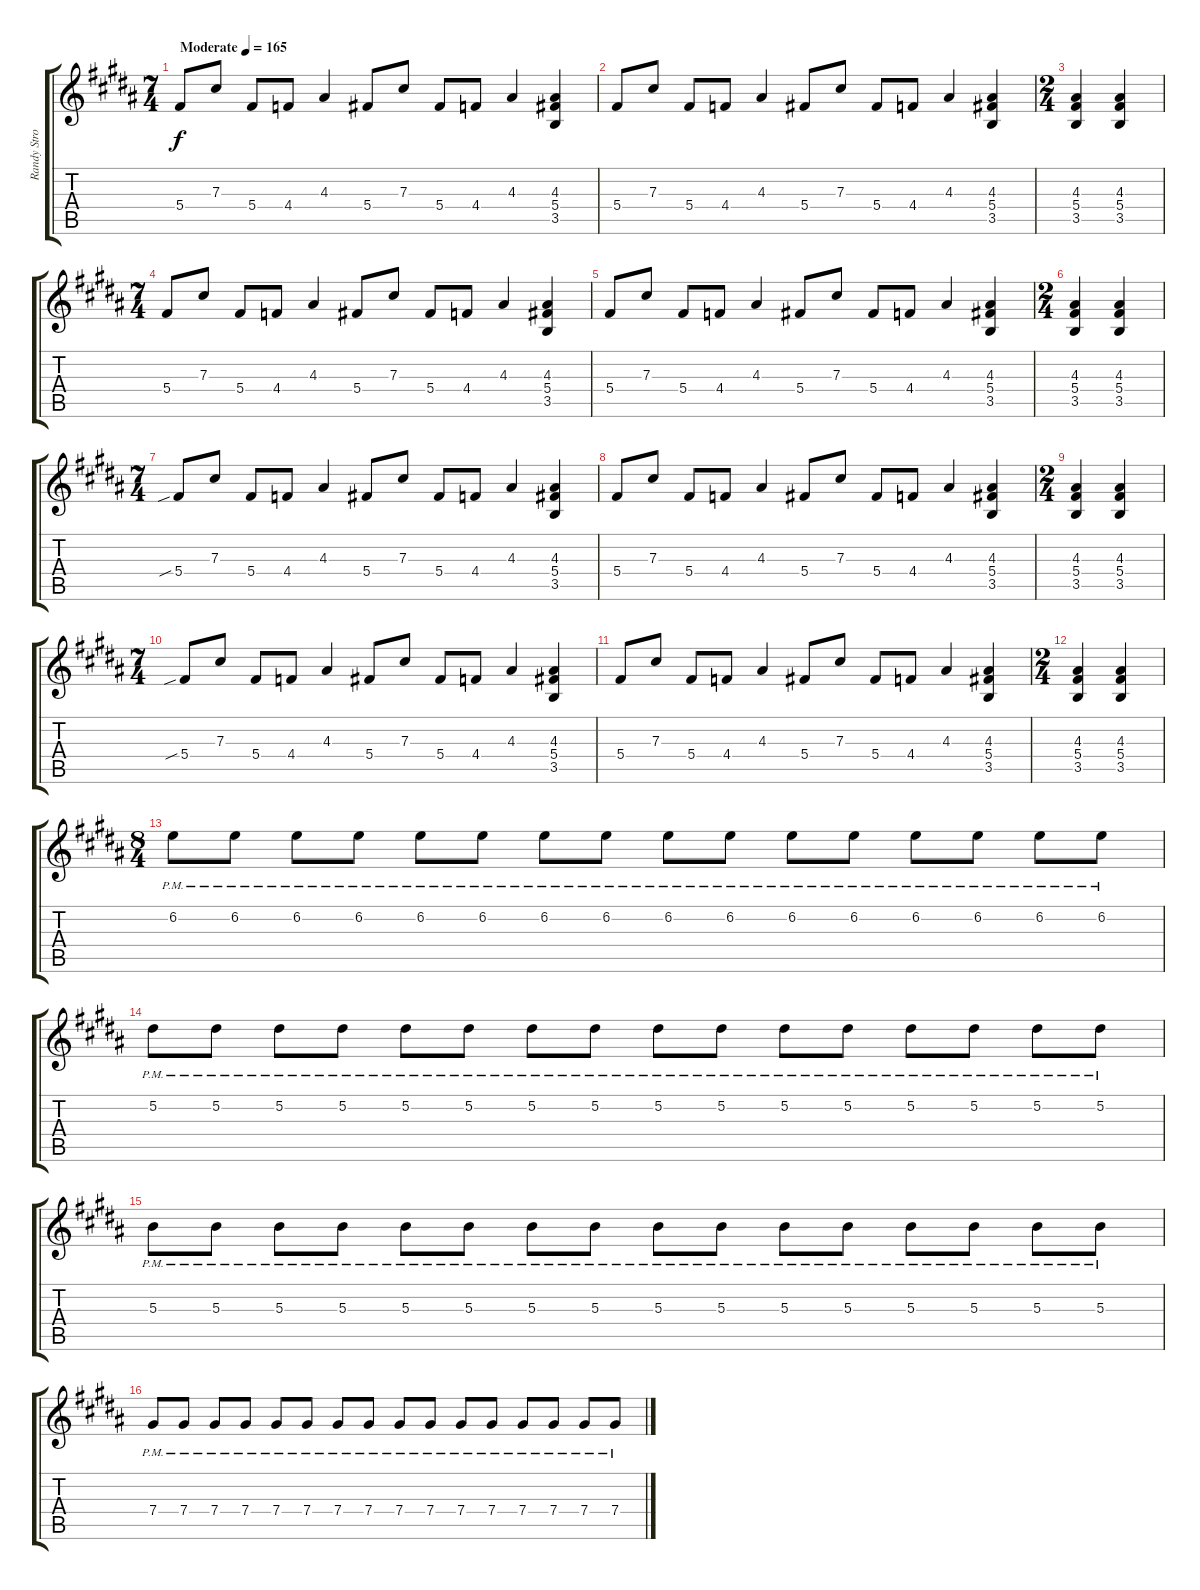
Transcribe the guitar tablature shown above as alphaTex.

\track ("Randy Strohmeyer" "Randy Stro") {instrument acousticguitarsteel}
\staff {score tabs}
\tuning (Eb4 Bb3 Gb3 Db3 Ab2 Db2) {hide}
\ts (7 4)
\tempo (165 "Moderate")
\clef g2
\ks b
5.4.8{dy f instrument acousticguitarsteel} 7.3.8 5.4.8 4.4.8 4.3.4 5.4.8 7.3.8 5.4.8 4.4.8 4.3.4 (4.3 5.4 3.5).4 |
5.4.8 7.3.8 5.4.8 4.4.8 4.3.4 5.4.8 7.3.8 5.4.8 4.4.8 4.3.4 (4.3 5.4 3.5).4 |
\ts (2 4)
(4.3 5.4 3.5).4 (4.3 5.4 3.5).4 |
\ts (7 4)
5.4.8 7.3.8 5.4.8 4.4.8 4.3.4 5.4.8 7.3.8 5.4.8 4.4.8 4.3.4 (4.3 5.4 3.5).4 |
5.4.8 7.3.8 5.4.8 4.4.8 4.3.4 5.4.8 7.3.8 5.4.8 4.4.8 4.3.4 (4.3 5.4 3.5).4 |
\ts (2 4)
(4.3 5.4 3.5).4 (4.3 5.4 3.5).4 |
\ts (7 4)
5.4{sib}.8 7.3.8 5.4.8 4.4.8 4.3.4 5.4.8 7.3.8 5.4.8 4.4.8 4.3.4 (4.3 5.4 3.5).4 |
5.4.8 7.3.8 5.4.8 4.4.8 4.3.4 5.4.8 7.3.8 5.4.8 4.4.8 4.3.4 (4.3 5.4 3.5).4 |
\ts (2 4)
(4.3 5.4 3.5).4 (4.3 5.4 3.5).4 |
\ts (7 4)
5.4{sib}.8 7.3.8 5.4.8 4.4.8 4.3.4 5.4.8 7.3.8 5.4.8 4.4.8 4.3.4 (4.3 5.4 3.5).4 |
5.4.8 7.3.8 5.4.8 4.4.8 4.3.4 5.4.8 7.3.8 5.4.8 4.4.8 4.3.4 (4.3 5.4 3.5).4 |
\ts (2 4)
(4.3 5.4 3.5).4 (4.3 5.4 3.5).4 |
\ts (8 4)
6.2{pm}.8 6.2{pm}.8 6.2{pm}.8 6.2{pm}.8 6.2{pm}.8 6.2{pm}.8 6.2{pm}.8 6.2{pm}.8 6.2{pm}.8 6.2{pm}.8 6.2{pm}.8 6.2{pm}.8 6.2{pm}.8 6.2{pm}.8 6.2{pm}.8 6.2{pm}.8 |
5.2{pm}.8 5.2{pm}.8 5.2{pm}.8 5.2{pm}.8 5.2{pm}.8 5.2{pm}.8 5.2{pm}.8 5.2{pm}.8 5.2{pm}.8 5.2{pm}.8 5.2{pm}.8 5.2{pm}.8 5.2{pm}.8 5.2{pm}.8 5.2{pm}.8 5.2{pm}.8 |
5.3{pm}.8 5.3{pm}.8 5.3{pm}.8 5.3{pm}.8 5.3{pm}.8 5.3{pm}.8 5.3{pm}.8 5.3{pm}.8 5.3{pm}.8 5.3{pm}.8 5.3{pm}.8 5.3{pm}.8 5.3{pm}.8 5.3{pm}.8 5.3{pm}.8 5.3{pm}.8 |
7.4{pm}.8 7.4{pm}.8 7.4{pm}.8 7.4{pm}.8 7.4{pm}.8 7.4{pm}.8 7.4{pm}.8 7.4{pm}.8 7.4{pm}.8 7.4{pm}.8 7.4{pm}.8 7.4{pm}.8 7.4{pm}.8 7.4{pm}.8 7.4{pm}.8 7.4{pm}.8
